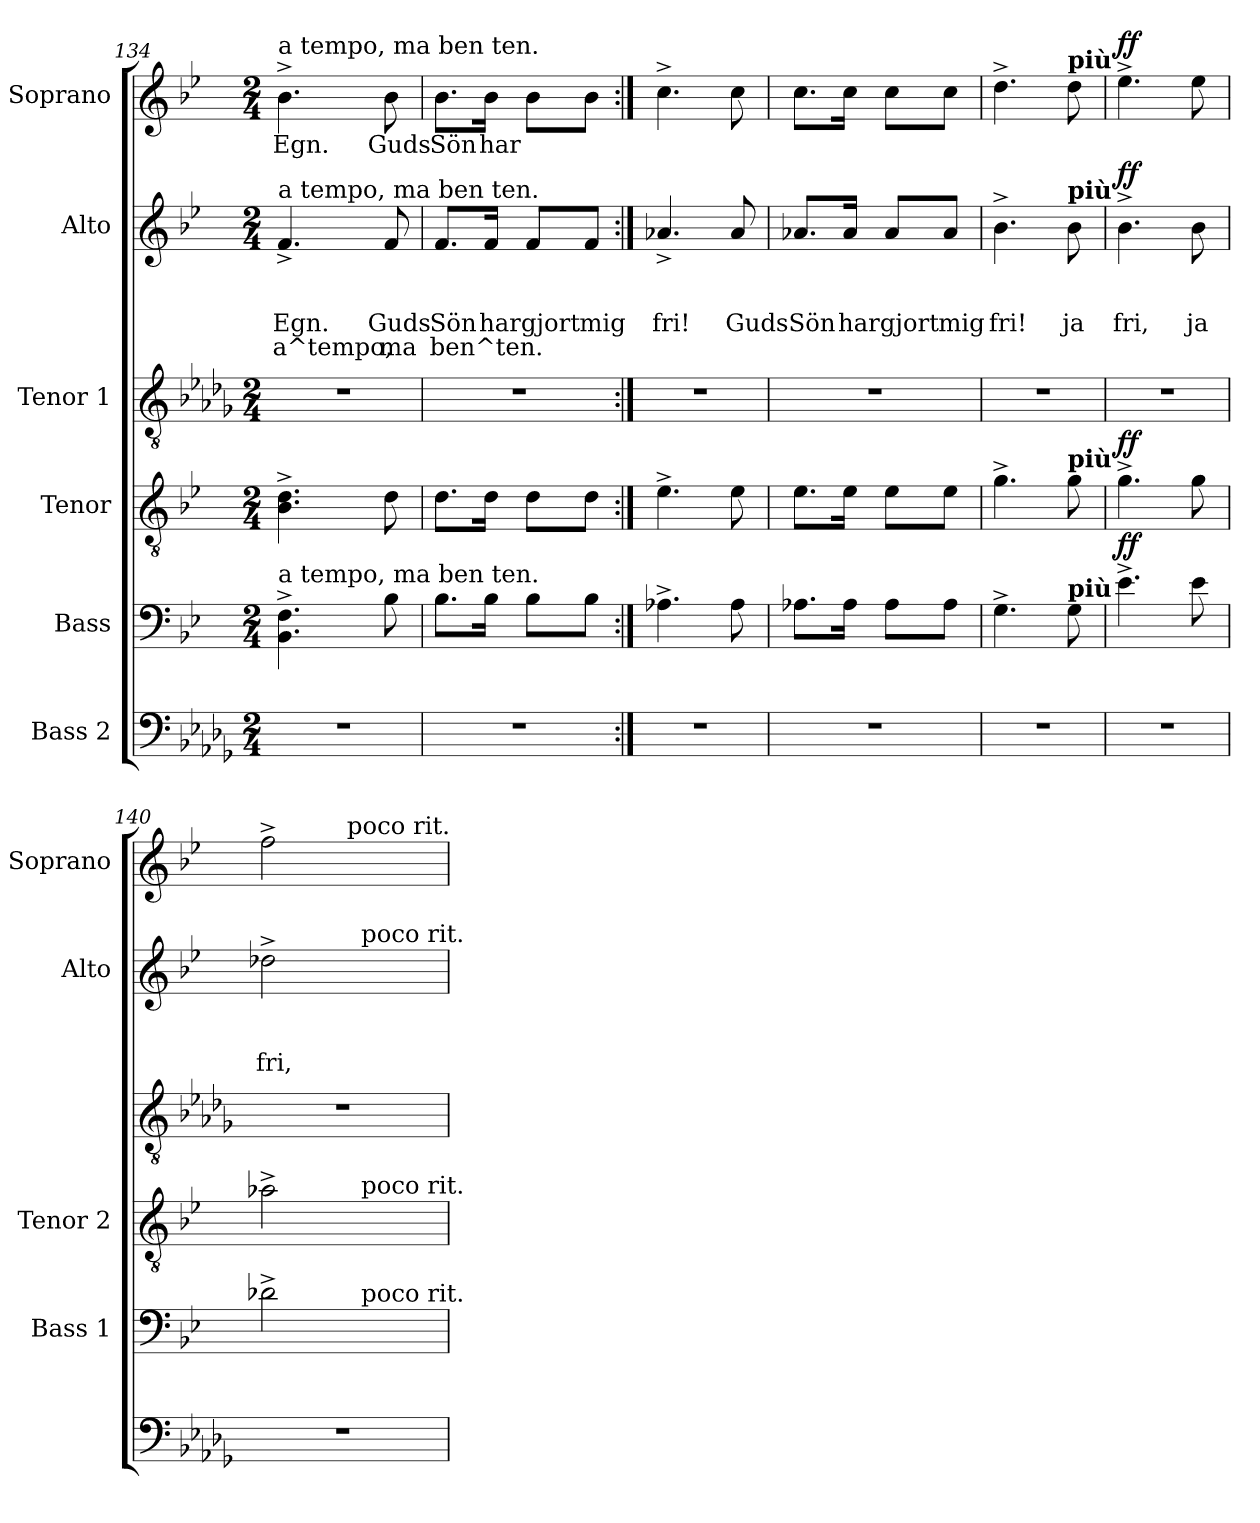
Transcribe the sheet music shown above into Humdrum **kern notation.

**kern	**kern	**dynam	**kern	**dynam	**kern	**kern	**text	**text	**text	**text	**dynam	**kern	**text	**dynam
*part6	*part5	*part5	*part4	*part4	*part3	*part2	*part2	*part2	*part2	*part2	*part2	*part1	*part1	*part1
*staff6	*staff5	*staff5	*staff4	*staff4	*staff3	*staff2	*staff2	*staff2	*staff2	*staff2	*staff2	*staff1	*staff1	*staff1
*I"Bass 2	*I"Bass	*	*I"Tenor	*	*I"Tenor 1	*I"Alto	*	*	*	*	*	*I"Soprano	*	*
*	*I'Bass 1	*	*I'Tenor 2	*	*	*I'Alto	*	*	*	*	*	*I'Soprano	*	*
*clefF4	*clefF4	*	*clefGv2	*	*clefGv2	*clefG2	*	*	*	*	*	*clefG2	*	*
*ITrd2c3	*	*	*	*	*ITrd2c3	*	*	*	*	*	*	*	*	*
*k[b-e-]	*k[b-e-]	*	*k[b-e-]	*	*k[b-e-]	*k[b-e-]	*	*	*	*	*	*k[b-e-]	*	*
*B-:	*B-:	*	*B-:	*	*B-:	*B-:	*	*	*	*	*	*B-:	*	*
*M2/4	*M2/4	*	*M2/4	*	*M2/4	*M2/4	*	*	*	*	*	*M2/4	*	*
=134	=134	=134	=134	=134	=134	=134	=134	=134	=134	=134	=134	=134	=134	=134
!	!	!	!	!	!	!	!	!	!	!	!	!LO:TX:a:t=a tempo, ma ben ten.	!	!
!	!	!	!	!	!	!LO:TX:a:t=a tempo, ma ben ten.	!	!	!	!	!	!	!	!
!	!LO:TX:a:t=a tempo, ma ben ten.	!	!	!	!	!	!	!	!	!	!	!	!	!
!	!	!	!	!	!	!	!	!	!LO:LY:b	!LO:LY:b	!	!	!LO:LY:b	!
2r	4.BB-\^> 4.F\^>	.	4.B-\^> 4.d\^>	.	2r	4.f^</	.	.	Egn.	a^tempo,	.	4.b-^>\	Egn.	.
!	!	!	!	!	!	!	!	!	!LO:LY:b	!LO:LY:b	!	!	!LO:LY:b	!
.	8B-\	.	8d\	.	.	8f/	.	.	Guds	ma	.	8b-\	Guds	.
=135	=135	=135	=135	=135	=135	=135	=135	=135	=135	=135	=135	=135	=135	=135
!	!	!	!	!	!	!	!	!	!LO:LY:b	!LO:LY:b	!	!	!LO:LY:b	!
2r	8.B-\L	.	8.d\L	.	2r	8.f/L	.	.	Sön	ben^ten.	.	8.b-\L	Sön	.
!	!	!	!	!	!	!	!	!	!LO:LY:b	!	!	!	!LO:LY:b	!
.	16B-\Jk	.	16d\Jk	.	.	16f/Jk	.	.	har	.	.	16b-\Jk	har	.
!	!	!	!	!	!	!	!	!	!LO:LY:b	!	!	!	!	!
.	8B-\L	.	8d\L	.	.	8f/L	.	.	gjort	.	.	8b-\L	.	.
!	!	!	!	!	!	!	!	!	!LO:LY:b	!	!	!	!	!
.	8B-\J	.	8d\J	.	.	8f/J	.	.	mig	.	.	8b-\J	.	.
=136:|!	=136:|!	=136:|!	=136:|!	=136:|!	=136:|!	=136:|!	=136:|!	=136:|!	=136:|!	=136:|!	=136:|!	=136:|!	=136:|!	=136:|!
!	!	!	!	!	!	!	!	!	!LO:LY:b	!	!	!	!	!
2r	4.A-X^>\	.	4.e-^>\	.	2r	4.a-X^</	.	.	fri!	.	.	4.cc^>\	.	.
!	!	!	!	!	!	!	!	!	!LO:LY:b	!	!	!	!	!
.	8A-\	.	8e-\	.	.	8a-/	.	.	Guds	.	.	8cc\	.	.
!!LO:PB:g=z
=137	=137	=137	=137	=137	=137	=137	=137	=137	=137	=137	=137	=137	=137	=137
!	!	!	!	!	!	!	!	!	!LO:LY:b	!	!	!	!	!
2r	8.A-X\L	.	8.e-\L	.	2r	8.a-X/L	.	.	Sön	.	.	8.cc\L	.	.
!	!	!	!	!	!	!	!	!	!LO:LY:b	!	!	!	!	!
.	16A-\Jk	.	16e-\Jk	.	.	16a-/Jk	.	.	har	.	.	16cc\Jk	.	.
!	!	!	!	!	!	!	!	!	!LO:LY:b	!	!	!	!	!
.	8A-\L	.	8e-\L	.	.	8a-/L	.	.	gjort	.	.	8cc\L	.	.
!	!	!	!	!	!	!	!	!	!LO:LY:b	!	!	!	!	!
.	8A-\J	.	8e-\J	.	.	8a-/J	.	.	mig	.	.	8cc\J	.	.
=138	=138	=138	=138	=138	=138	=138	=138	=138	=138	=138	=138	=138	=138	=138
!	!	!	!	!	!	!	!	!	!LO:LY:b	!	!	!	!	!
2r	4.G^>\	.	4.g^>\	.	2r	4.b-^>\	.	.	fri!	.	.	4.dd^>\	.	.
!	!	!	!	!	!	!	!	!	!	!	!	!LO:TX:a:B:t=più	!	!
!	!	!	!	!	!	!LO:TX:a:B:t=più	!	!	!	!	!	!	!	!
!	!	!	!LO:TX:a:B:t=più	!	!	!	!	!	!	!	!	!	!	!
!	!LO:TX:a:B:t=più	!	!	!	!	!	!	!	!	!	!	!	!	!
!	!	!	!	!	!	!	!	!	!LO:LY:b	!	!	!	!	!
.	8G\	.	8g\	.	.	8b-\	.	.	ja	.	.	8dd\	.	.
=139	=139	=139	=139	=139	=139	=139	=139	=139	=139	=139	=139	=139	=139	=139
!	!	!LO:DY:a	!	!LO:DY:a	!	!	!	!	!LO:LY:b	!	!LO:DY:a	!	!	!LO:DY:a
2r	4.e-^>\	ff	4.g^>\	ff	2r	4.b-^>\	.	.	fri,	.	ff	4.ee-^>\	.	ff
!	!	!	!	!	!	!	!	!	!LO:LY:b	!	!	!	!	!
.	8e-\	.	8g\	.	.	8b-\	.	.	ja	.	.	8ee-\	.	.
=140	=140	=140	=140	=140	=140	=140	=140	=140	=140	=140	=140	=140	=140	=140
!	!	!	!	!	!	!	!	!	!LO:LY:b	!	!	!	!	!
*	*^	*	*^	*	*	*^	*	*	*	*	*	*^	*	*
2r	2d-X^>\	4ryy	.	2a-X^>\	4ryy	.	2r	2dd-X^>\	4ryy	.	.	fri,	.	.	2ff^>\	4.ryy	.	.
.	.	8ryy	.	.	8ryy	.	.	.	8ryy	.	.	.	.	.	.	.	.	.
!	!	!	!	!	!	!	!	!	!	!	!	!	!	!	!	!LO:TX:a:t=poco rit.	!	!
.	.	32ryy	.	.	32ryy	.	.	.	32ryy	.	.	.	.	.	.	8ryy	.	.
!	!	!	!	!	!	!	!	!	!LO:TX:a:t=poco rit.	!	!	!	!	!	!	!	!	!
!	!	!	!	!	!LO:TX:a:t=poco rit.	!	!	!	!	!	!	!	!	!	!	!	!	!
!	!	!LO:TX:a:t=poco rit.	!	!	!	!	!	!	!	!	!	!	!	!	!	!	!	!
.	.	16.ryy	.	.	16.ryy	.	.	.	16.ryy	.	.	.	.	.	.	.	.	.
*	*v	*v	*	*	*	*	*	*v	*v	*	*	*	*	*	*v	*v	*	*
*	*	*	*v	*v	*	*	*	*	*	*	*	*	*	*	*
=	=	=	=	=	=	=	=	=	=	=	=	=	=	=
*-	*-	*-	*-	*-	*-	*-	*-	*-	*-	*-	*-	*-	*-	*-
